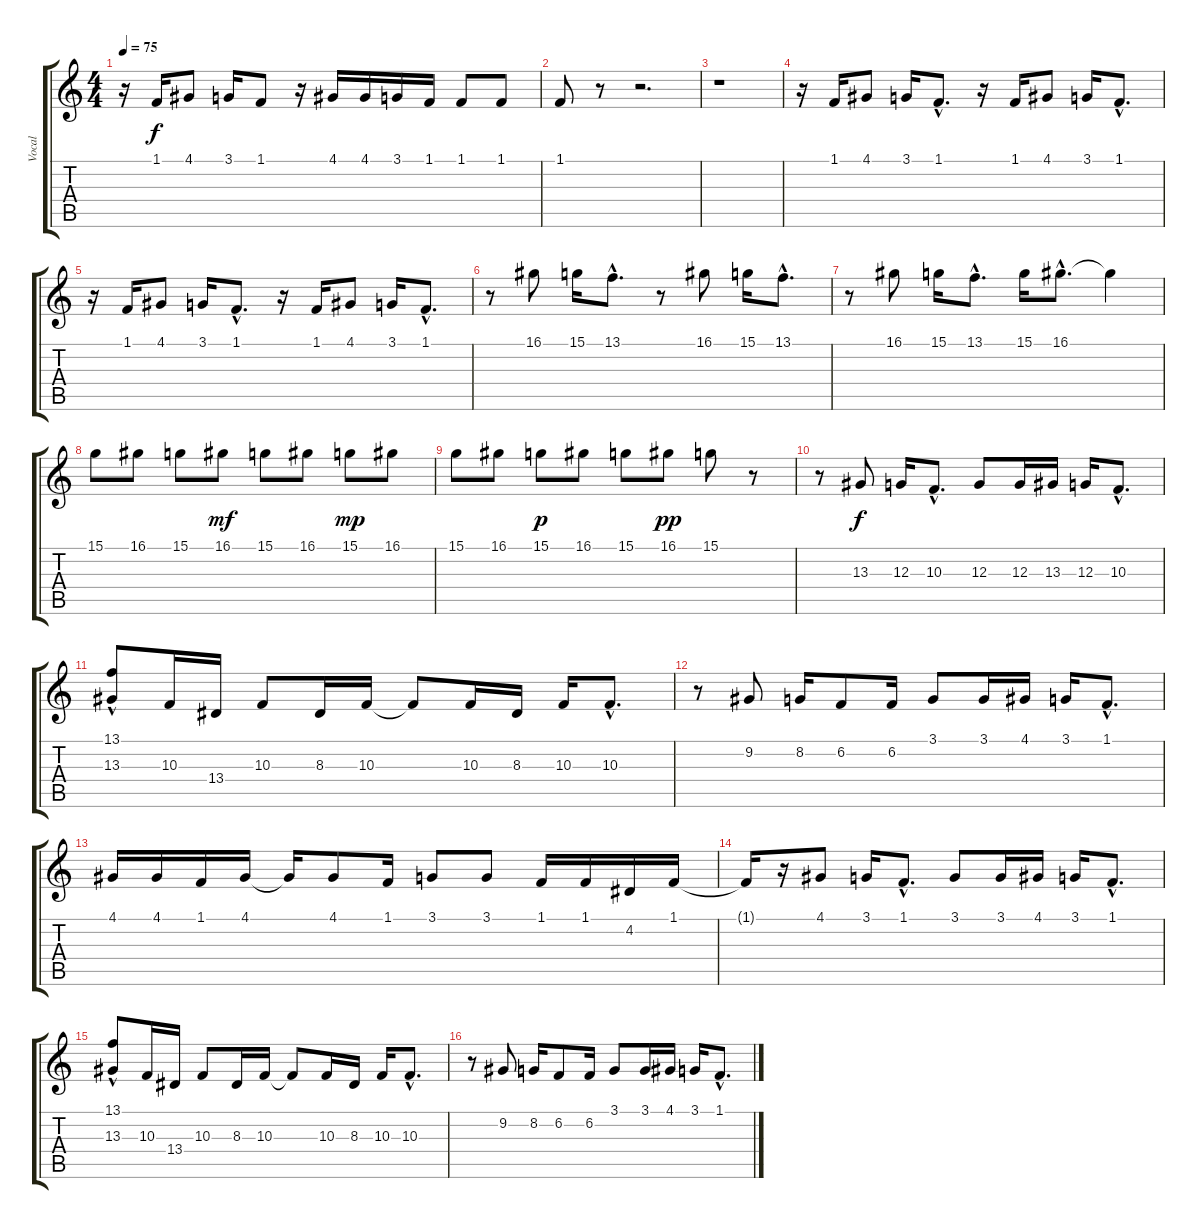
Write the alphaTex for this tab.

\track ("Vocal" "Vocal") {instrument flute}
\staff {score tabs}
\tuning (E4 B3 G3 D3 A2 E2) {hide}
\ts (4 4)
\tempo 75
\clef g2
\ks c
r.16{dy f} 1.1.16 4.1.8 3.1.16 1.1.8 r.16 4.1.16 4.1.16 3.1.16 1.1.16 1.1.8 1.1.8 |
1.1.8 r.8 r.2{d} |
r.1 |
r.16 1.1.16 4.1.8 3.1.16 1.1{hac}.8{d} r.16 1.1.16 4.1.8 3.1.16 1.1{hac}.8{d} |
r.16 1.1.16 4.1.8 3.1.16 1.1{hac}.8{d} r.16 1.1.16 4.1.8 3.1.16 1.1{hac}.8{d} |
r.8 16.1.8 15.1.16 13.1{hac}.8{d} r.8 16.1.8 15.1.16 13.1{hac}.8{d} |
r.8 16.1.8 15.1.16 13.1{hac}.8{d} 15.1.16 16.1{hac}.8{d} 16.1{t}.4 |
15.1.8 16.1.8 15.1.8 16.1.8{dy mf} 15.1.8 16.1.8 15.1.8{dy mp} 16.1.8 |
15.1.8 16.1.8 15.1.8{dy p} 16.1.8 15.1.8 16.1.8{dy pp} 15.1.8 r.8 |
r.8 13.3.8{dy f} 12.3.16 10.3{hac}.8{d} 12.3.8 12.3.16 13.3.16 12.3.16 10.3{hac}.8{d} |
(13.1{hac} 13.3).8 10.3.16 13.4.16 10.3.8 8.3.16 10.3.16 10.3{t}.8 10.3.16 8.3.16 10.3.16 10.3{hac}.8{d} |
r.8 9.2.8 8.2.16 6.2.8 6.2.16 3.1.8 3.1.16 4.1.16 3.1.16 1.1{hac}.8{d} |
4.1.16 4.1.16 1.1.16 4.1.16 4.1{t}.16 4.1.8 1.1.16 3.1.8 3.1.8 1.1.16 1.1.16 4.2.16 1.1.16 |
1.1{t}.16 r.16 4.1.8 3.1.16 1.1{hac}.8{d} 3.1.8 3.1.16 4.1.16 3.1.16 1.1{hac}.8{d} |
(13.1{hac} 13.3).8 10.3.16 13.4.16 10.3.8 8.3.16 10.3.16 10.3{t}.8 10.3.16 8.3.16 10.3.16 10.3{hac}.8{d} |
r.8 9.2.8 8.2.16 6.2.8 6.2.16 3.1.8 3.1.16 4.1.16 3.1.16 1.1{hac}.8{d}
